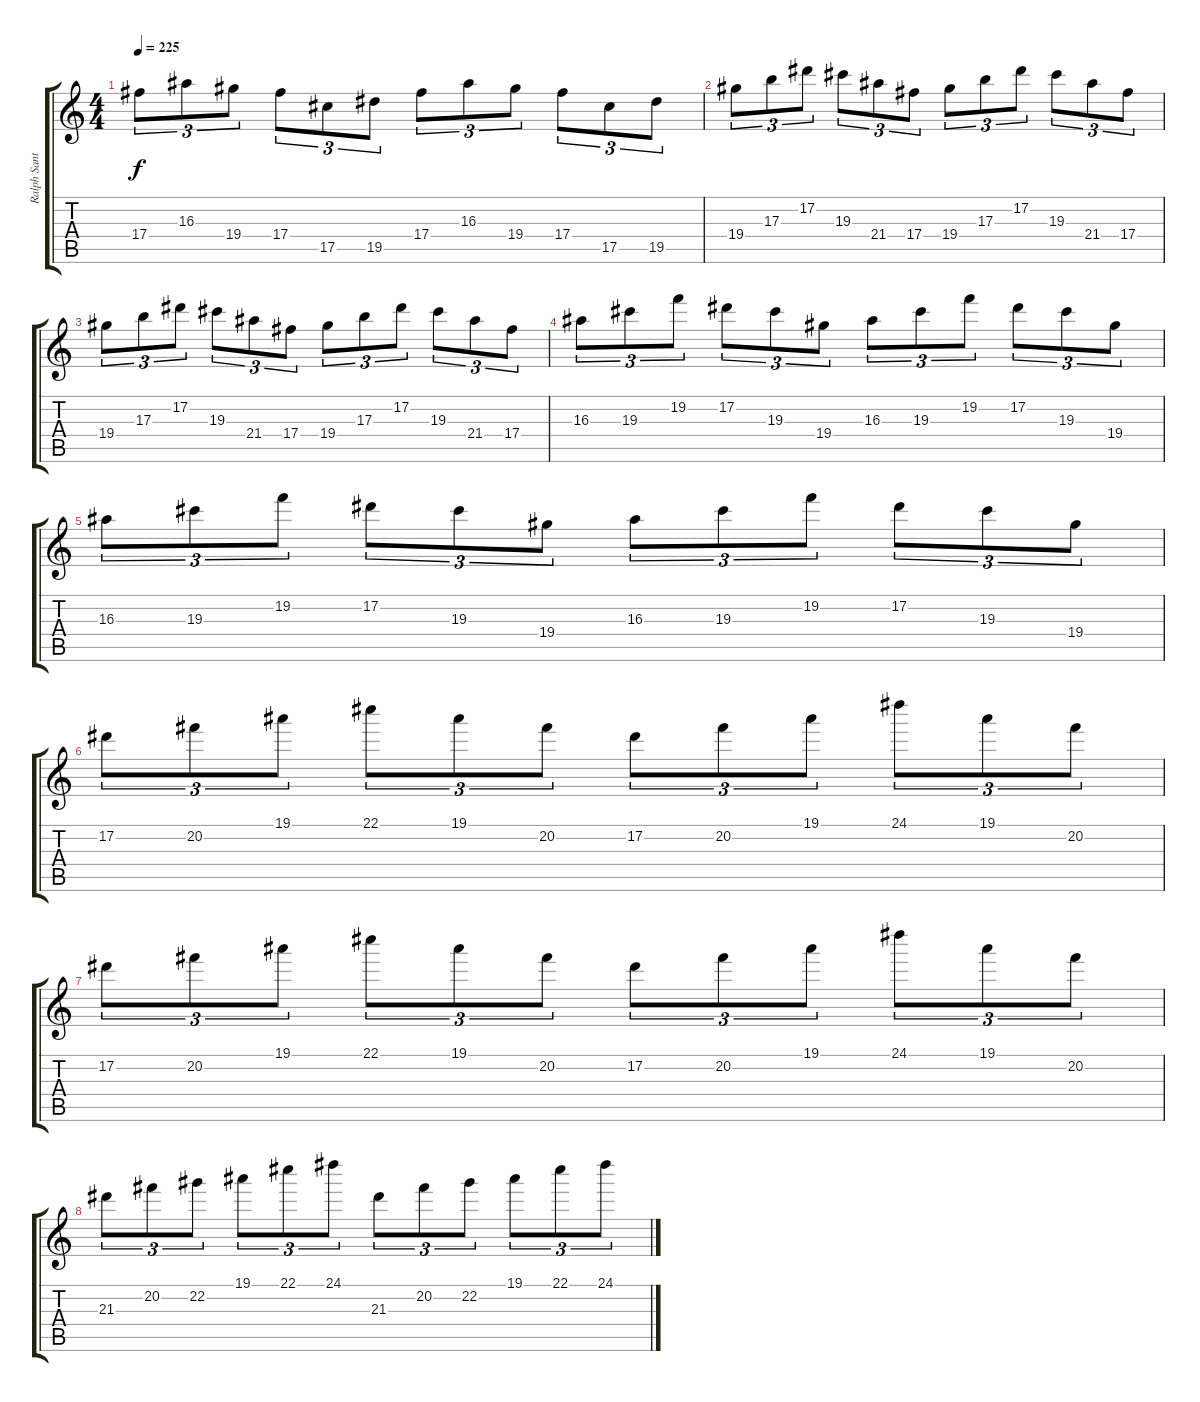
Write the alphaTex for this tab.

\track ("Ralph Santolla" "Ralph Sant") {instrument distortionguitar}
\staff {score tabs}
\tuning (Eb4 Bb3 Gb3 Db3 Ab2 Eb2) {hide}
\ts (4 4)
\tempo 225
\clef g2
\ks c
17.4.8{tu (3 2) dy f} 16.3.8{tu (3 2)} 19.4.8{tu (3 2)} 17.4.8{tu (3 2)} 17.5.8{tu (3 2)} 19.5.8{tu (3 2)} 17.4.8{tu (3 2)} 16.3.8{tu (3 2)} 19.4.8{tu (3 2)} 17.4.8{tu (3 2)} 17.5.8{tu (3 2)} 19.5.8{tu (3 2)} |
19.4.8{tu (3 2)} 17.3.8{tu (3 2)} 17.2.8{tu (3 2)} 19.3.8{tu (3 2)} 21.4.8{tu (3 2)} 17.4.8{tu (3 2)} 19.4.8{tu (3 2)} 17.3.8{tu (3 2)} 17.2.8{tu (3 2)} 19.3.8{tu (3 2)} 21.4.8{tu (3 2)} 17.4.8{tu (3 2)} |
19.4.8{tu (3 2)} 17.3.8{tu (3 2)} 17.2.8{tu (3 2)} 19.3.8{tu (3 2)} 21.4.8{tu (3 2)} 17.4.8{tu (3 2)} 19.4.8{tu (3 2)} 17.3.8{tu (3 2)} 17.2.8{tu (3 2)} 19.3.8{tu (3 2)} 21.4.8{tu (3 2)} 17.4.8{tu (3 2)} |
16.3.8{tu (3 2)} 19.3.8{tu (3 2)} 19.2.8{tu (3 2)} 17.2.8{tu (3 2)} 19.3.8{tu (3 2)} 19.4.8{tu (3 2)} 16.3.8{tu (3 2)} 19.3.8{tu (3 2)} 19.2.8{tu (3 2)} 17.2.8{tu (3 2)} 19.3.8{tu (3 2)} 19.4.8{tu (3 2)} |
16.3.8{tu (3 2)} 19.3.8{tu (3 2)} 19.2.8{tu (3 2)} 17.2.8{tu (3 2)} 19.3.8{tu (3 2)} 19.4.8{tu (3 2)} 16.3.8{tu (3 2)} 19.3.8{tu (3 2)} 19.2.8{tu (3 2)} 17.2.8{tu (3 2)} 19.3.8{tu (3 2)} 19.4.8{tu (3 2)} |
17.2.8{tu (3 2)} 20.2.8{tu (3 2)} 19.1.8{tu (3 2)} 22.1.8{tu (3 2)} 19.1.8{tu (3 2)} 20.2.8{tu (3 2)} 17.2.8{tu (3 2)} 20.2.8{tu (3 2)} 19.1.8{tu (3 2)} 24.1.8{tu (3 2)} 19.1.8{tu (3 2)} 20.2.8{tu (3 2)} |
17.2.8{tu (3 2)} 20.2.8{tu (3 2)} 19.1.8{tu (3 2)} 22.1.8{tu (3 2)} 19.1.8{tu (3 2)} 20.2.8{tu (3 2)} 17.2.8{tu (3 2)} 20.2.8{tu (3 2)} 19.1.8{tu (3 2)} 24.1.8{tu (3 2)} 19.1.8{tu (3 2)} 20.2.8{tu (3 2)} |
21.3.8{tu (3 2)} 20.2.8{tu (3 2)} 22.2.8{tu (3 2)} 19.1.8{tu (3 2)} 22.1.8{tu (3 2)} 24.1.8{tu (3 2)} 21.3.8{tu (3 2)} 20.2.8{tu (3 2)} 22.2.8{tu (3 2)} 19.1.8{tu (3 2)} 22.1.8{tu (3 2)} 24.1.8{tu (3 2)}
